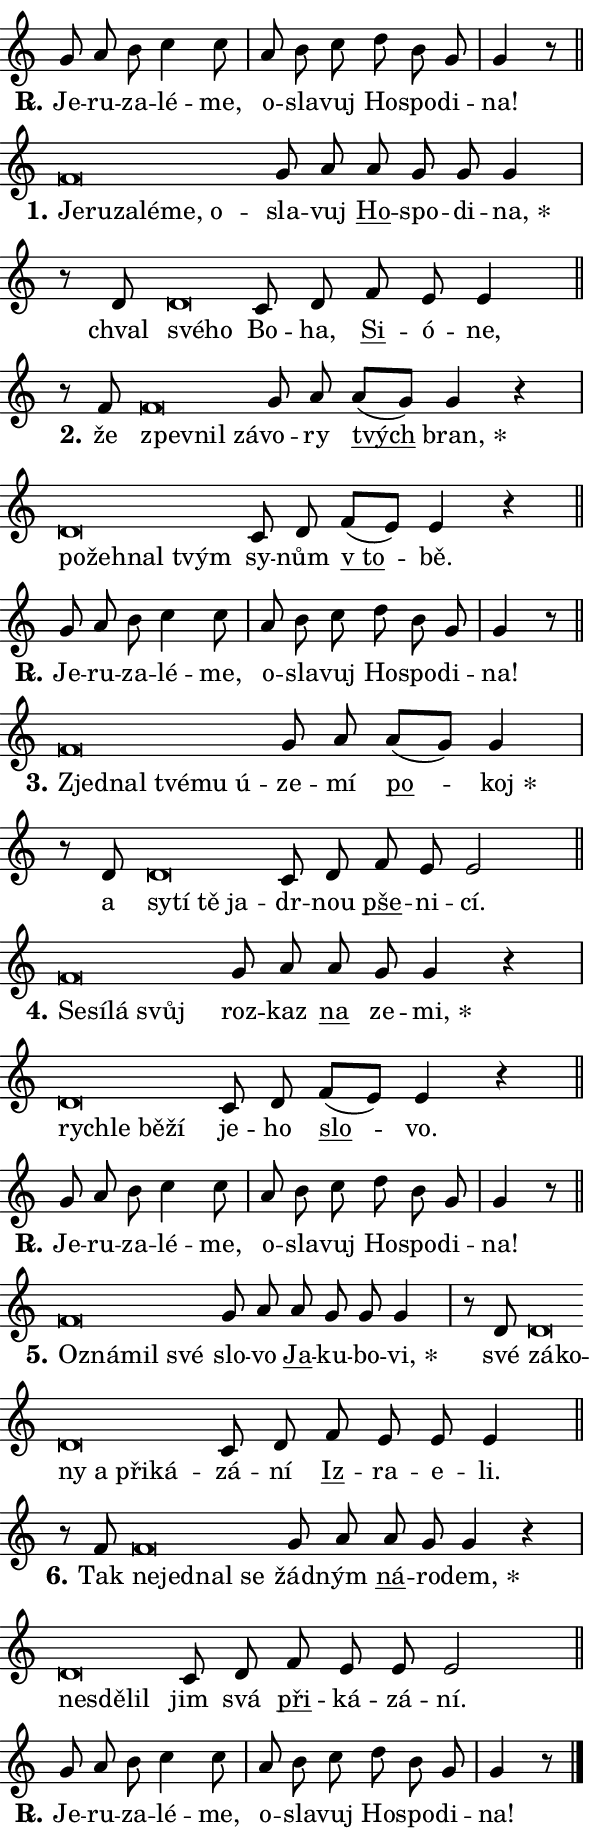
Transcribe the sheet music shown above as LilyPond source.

\version "2.24.0"
\header { tagline = "" }
\paper {
  indent = 0\cm
  top-margin = 0\cm
  right-margin = 0.13\cm % to fit lyric hyphens
  bottom-margin = 0\cm
  left-margin = 0\cm
  paper-width = 10\cm
  page-breaking = #ly:one-page-breaking
  system-system-spacing.basic-distance = #11
  score-system-spacing.basic-distance = #11
  ragged-last = ##f
}


%% Author: Thomas Morley
%% https://lists.gnu.org/archive/html/lilypond-user/2020-05/msg00002.html
#(define (line-position grob)
"Returns position of @var[grob} in current system:
   @code{'start}, if at first time-step
   @code{'end}, if at last time-step
   @code{'middle} otherwise
"
  (let* ((col (ly:item-get-column grob))
         (ln (ly:grob-object col 'left-neighbor))
         (rn (ly:grob-object col 'right-neighbor))
         (col-to-check-left (if (ly:grob? ln) ln col))
         (col-to-check-right (if (ly:grob? rn) rn col))
         (break-dir-left
           (and
             (ly:grob-property col-to-check-left 'non-musical #f)
             (ly:item-break-dir col-to-check-left)))
         (break-dir-right
           (and
             (ly:grob-property col-to-check-right 'non-musical #f)
             (ly:item-break-dir col-to-check-right))))
        (cond ((eqv? 1 break-dir-left) 'start)
              ((eqv? -1 break-dir-right) 'end)
              (else 'middle))))

#(define (tranparent-at-line-position vctor)
  (lambda (grob)
  "Relying on @code{line-position} select the relevant enry from @var{vctor}.
Used to determine transparency,"
    (case (line-position grob)
      ((end) (not (vector-ref vctor 0)))
      ((middle) (not (vector-ref vctor 1)))
      ((start) (not (vector-ref vctor 2))))))

noteHeadBreakVisibility =
#(define-music-function (break-visibility)(vector?)
"Makes @code{NoteHead}s transparent relying on @var{break-visibility}"
#{
  \override NoteHead.transparent =
    #(tranparent-at-line-position break-visibility)
#})

#(define delete-ledgers-for-transparent-note-heads
  (lambda (grob)
    "Reads whether a @code{NoteHead} is transparent.
If so this @code{NoteHead} is removed from @code{'note-heads} from
@var{grob}, which is supposed to be @code{LedgerLineSpanner}.
As a result ledgers are not printed for this @code{NoteHead}"
    (let* ((nhds-array (ly:grob-object grob 'note-heads))
           (nhds-list
             (if (ly:grob-array? nhds-array)
                 (ly:grob-array->list nhds-array)
                 '()))
           ;; Relies on the transparent-property being done before
           ;; Staff.LedgerLineSpanner.after-line-breaking is executed.
           ;; This is fragile ...
           (to-keep
             (remove
               (lambda (nhd)
                 (ly:grob-property nhd 'transparent #f))
               nhds-list)))
      ;; TODO find a better method to iterate over grob-arrays, similiar
      ;; to filter/remove etc for lists
      ;; For now rebuilt from scratch
      (set! (ly:grob-object grob 'note-heads)  '())
      (for-each
        (lambda (nhd)
          (ly:pointer-group-interface::add-grob grob 'note-heads nhd))
        to-keep))))

squashNotes = {
  \override NoteHead.X-extent = #'(-0.2 . 0.2)
  \override NoteHead.Y-extent = #'(-0.75 . 0)
  \override NoteHead.stencil =
    #(lambda (grob)
       (let ((pos (ly:grob-property grob 'staff-position)))
         (begin
           (if (< pos -7) (display "ERROR: Lower brevis then expected\n") (display ""))
           (if (<= pos -6) ly:text-interface::print ly:note-head::print))))
}
unSquashNotes = {
  \revert NoteHead.X-extent
  \revert NoteHead.Y-extent
  \revert NoteHead.stencil
}

hideNotes = \noteHeadBreakVisibility #begin-of-line-visible
unHideNotes = \noteHeadBreakVisibility #all-visible

% work-around for resetting accidentals
% https://lilypond.org/doc/v2.23/Documentation/notation/displaying-rhythms#unmetered-music
cadenzaMeasure = {
  \cadenzaOff
  \partial 1024 s1024
  \cadenzaOn
}

#(define-markup-command (accent layout props text) (markup?)
  "Underline accented syllable"
  (interpret-markup layout props
    #{\markup \override #'(offset . 4.3) \underline { #text }#}))

responsum = \markup \concat {
  "R" \hspace #-1.05 \path #0.1 #'((moveto 0 0.07) (lineto 0.9 0.8)) \hspace #0.05 "."
}

spaceSize = #0.6828661417322834 % exact space size for TeX Gyre Schola

\layout {
  \context {
    \Staff
    \remove "Time_signature_engraver"
    \override LedgerLineSpanner.after-line-breaking = #delete-ledgers-for-transparent-note-heads
  }
  \context {
    \Lyrics {
      \override LyricSpace.minimum-distance = \spaceSize
      \override LyricText.font-name = #"TeX Gyre Schola"
      \override LyricText.font-size = 1
      \override StanzaNumber.font-name = #"TeX Gyre Schola Bold"
      \override StanzaNumber.font-size = 1
    }
  }
  \context {
    \Score 
    \override NoteHead.text =
      #(lambda (grob) 
        (let ((pos (ly:grob-property grob 'staff-position)))
          #{\markup {
            \combine
              \halign #-0.55 \raise #(if (= pos -6) 0 0.5) \override #'(thickness . 2) \draw-line #'(3.2 . 0)
              \musicglyph "noteheads.sM1"
          }#}))
  }
}

% magnetic-lyrics.ily
%
%   written by
%     Jean Abou Samra <jean@abou-samra.fr>
%     Werner Lemberg <wl@gnu.org>
%
%   adapted by
%     Jiri Hon <jiri.hon@gmail.com>
%
% Version 2022-Apr-15

% https://www.mail-archive.com/lilypond-user@gnu.org/msg149350.html

#(define (Left_hyphen_pointer_engraver context)
   "Collect syllable-hyphen-syllable occurrences in lyrics and store
them in properties.  This engraver only looks to the left.  For
example, if the lyrics input is @code{foo -- bar}, it does the
following.

@itemize @bullet
@item
Set the @code{text} property of the @code{LyricHyphen} grob between
@q{foo} and @q{bar} to @code{foo}.

@item
Set the @code{left-hyphen} property of the @code{LyricText} grob with
text @q{foo} to the @code{LyricHyphen} grob between @q{foo} and
@q{bar}.
@end itemize

Use this auxiliary engraver in combination with the
@code{lyric-@/text::@/apply-@/magnetic-@/offset!} hook."
   (let ((hyphen #f)
         (text #f))
     (make-engraver
      (acknowledgers
       ((lyric-syllable-interface engraver grob source-engraver)
        (set! text grob)))
      (end-acknowledgers
       ((lyric-hyphen-interface engraver grob source-engraver)
        ;(when (not (grob::has-interface grob 'lyric-space-interface))
          (set! hyphen grob)));)
      ((stop-translation-timestep engraver)
       (when (and text hyphen)
         (ly:grob-set-object! text 'left-hyphen hyphen))
       (set! text #f)
       (set! hyphen #f)))))

#(define (lyric-text::apply-magnetic-offset! grob)
   "If the space between two syllables is less than the value in
property @code{LyricText@/.details@/.squash-threshold}, move the right
syllable to the left so that it gets concatenated with the left
syllable.

Use this function as a hook for
@code{LyricText@/.after-@/line-@/breaking} if the
@code{Left_@/hyphen_@/pointer_@/engraver} is active."
   (let ((hyphen (ly:grob-object grob 'left-hyphen #f)))
     (when hyphen
       (let ((left-text (ly:spanner-bound hyphen LEFT)))
         (when (grob::has-interface left-text 'lyric-syllable-interface)
           (let* ((common (ly:grob-common-refpoint grob left-text X))
                  (this-x-ext (ly:grob-extent grob common X))
                  (left-x-ext
                   (begin
                     ;; Trigger magnetism for left-text.
                     (ly:grob-property left-text 'after-line-breaking)
                     (ly:grob-extent left-text common X)))
                  ;; `delta` is the gap width between two syllables.
                  (delta (- (interval-start this-x-ext)
                            (interval-end left-x-ext)))
                  (details (ly:grob-property grob 'details))
                  (threshold (assoc-get 'squash-threshold details 0.2)))
             (when (< delta threshold)
               (let* (;; We have to manipulate the input text so that
                      ;; ligatures crossing syllable boundaries are not
                      ;; disabled.  For languages based on the Latin
                      ;; script this is essentially a beautification.
                      ;; However, for non-Western scripts it can be a
                      ;; necessity.
                      (lt (ly:grob-property left-text 'text))
                      (rt (ly:grob-property grob 'text))
                      (is-space (grob::has-interface hyphen 'lyric-space-interface))
                      (space (if is-space " " ""))
                      (extra-delta (if is-space spaceSize 0))
                      ;; Append new syllable.
                      (ltrt-space (if (and (string? lt) (string? rt))
                                (string-append lt space rt)
                                (make-concat-markup (list lt space rt))))
                      ;; Right-align `ltrt` to the right side.
                      (ltrt-space-markup (grob-interpret-markup
                               grob
                               (make-translate-markup
                                (cons (interval-length this-x-ext) 0)
                                (make-right-align-markup ltrt-space)))))
                 (begin
                   ;; Don't print `left-text`.
                   (ly:grob-set-property! left-text 'stencil #f)
                   ;; Set text and stencil (which holds all collected
                   ;; syllables so far) and shift it to the left.
                   (ly:grob-set-property! grob 'text ltrt-space)
                   (ly:grob-set-property! grob 'stencil ltrt-space-markup)
                   (ly:grob-translate-axis! grob (- (- delta extra-delta)) X))))))))))


#(define (lyric-hyphen::displace-bounds-first grob)
   ;; Make very sure this callback isn't triggered too early.
   (let ((left (ly:spanner-bound grob LEFT))
         (right (ly:spanner-bound grob RIGHT)))
     (ly:grob-property left 'after-line-breaking)
     (ly:grob-property right 'after-line-breaking)
     (ly:lyric-hyphen::print grob)))

squashThreshold = #0.4

\layout {
  \context {
    \Lyrics
    \consists #Left_hyphen_pointer_engraver
    \override LyricText.after-line-breaking =
      #lyric-text::apply-magnetic-offset!
    \override LyricHyphen.stencil = #lyric-hyphen::displace-bounds-first
    \override LyricText.details.squash-threshold = \squashThreshold
    \override LyricHyphen.minimum-distance = 0
    \override LyricHyphen.minimum-length = \squashThreshold
  }
}

squashText = \override LyricText.details.squash-threshold = 9999
unSquashText = \override LyricText.details.squash-threshold = \squashThreshold

leftText = \override LyricText.self-alignment-X = #LEFT
unLeftText = \revert LyricText.self-alignment-X

starOffset = #(lambda (grob) 
                (let ((x_offset (ly:self-alignment-interface::aligned-on-x-parent grob)))
                  (if (= x_offset 0) 0 (+ x_offset 1.2))))

star = #(define-music-function (syllable)(string?)
"Append star separator at the end of a syllable"
#{
  \once \override LyricText.X-offset = #starOffset
  \lyricmode { \markup {
    #syllable
    \override #'((font-name . "TeX Gyre Schola Bold")) \hspace #0.2 \lower #0.65 \larger "*"
  } }
#})

starAccent = #(define-music-function (syllable)(string?)
"Append star separator at the end of a syllable and make accent"
#{
  \once \override LyricText.X-offset = #starOffset
  \lyricmode { \markup {
    \accent #syllable
    \override #'((font-name . "TeX Gyre Schola Bold")) \hspace #0.2 \lower #0.65 \larger "*"
  } }
#})

breath = #(define-music-function (syllable)(string?)
"Append breathing indicator at the end of a syllable"
#{
  \lyricmode { \markup { #syllable "+" } }
#})

optionalBreath = #(define-music-function (syllable)(string?)
"Append optional breathing indicator at the end of a syllable"
#{
  \lyricmode { \markup { #syllable "(+)" } }
#})


\score {
    <<
        \new Voice = "melody" { \cadenzaOn \key c \major \relative { g'8 a b c4 c8 \cadenzaMeasure \bar "|" a b c \bar "" d b g \cadenzaMeasure \bar "|" g4 r8 \cadenzaMeasure \bar "||" \break } }
        \new Lyrics \lyricsto "melody" { \lyricmode { \set stanza = \responsum
Je -- ru -- za -- lé -- me, o -- sla -- vuj Ho -- spo -- di -- na! } }
    >>
    \layout {}
}

\score {
    <<
        \new Voice = "melody" { \cadenzaOn \key c \major \relative { \squashNotes f'\breve*1/16 \hideNotes \breve*1/16 \bar "" \breve*1/16 \bar "" \breve*1/16 \bar "" \breve*1/16 \breve*1/16 \bar "" \unHideNotes \unSquashNotes g8 a \bar "" a g g g4 \cadenzaMeasure \bar "|" r8 d \squashNotes d\breve*1/16 \hideNotes \breve*1/16 \bar "" \unHideNotes \unSquashNotes c8 d \bar "" f e e4 \cadenzaMeasure \bar "||" \break } }
        \new Lyrics \lyricsto "melody" { \lyricmode { \set stanza = "1."
\leftText Je -- \squashText ru -- za -- lé -- me, o -- \unLeftText \unSquashText sla -- vuj \markup \accent Ho -- spo -- di -- \star na, chval \leftText své -- \squashText ho \unLeftText \unSquashText Bo -- ha, \markup \accent Si -- ó -- ne, } }
    >>
    \layout {}
}

\score {
    <<
        \new Voice = "melody" { \cadenzaOn \key c \major \relative { r8 f' \squashNotes f\breve*1/16 \hideNotes \breve*1/16 \breve*1/16 \bar "" \unHideNotes \unSquashNotes g8 a \bar "" a[( g)] g4 r \cadenzaMeasure \bar "|" \squashNotes d\breve*1/16 \hideNotes \breve*1/16 \bar "" \breve*1/16 \breve*1/16 \bar "" \unHideNotes \unSquashNotes c8 d \bar "" f[( e)] e4 r \cadenzaMeasure \bar "||" \break } }
        \new Lyrics \lyricsto "melody" { \lyricmode { \set stanza = "2."
že \leftText zpev -- \squashText nil zá -- \unLeftText \unSquashText vo -- ry \markup \accent tvých \star bran, \leftText po -- \squashText žeh -- nal tvým \unLeftText \unSquashText sy -- nům \markup \accent "v to" -- bě. } }
    >>
    \layout {}
}

\score {
    <<
        \new Voice = "melody" { \cadenzaOn \key c \major \relative { g'8 a b c4 c8 \cadenzaMeasure \bar "|" a b c \bar "" d b g \cadenzaMeasure \bar "|" g4 r8 \cadenzaMeasure \bar "||" \break } }
        \new Lyrics \lyricsto "melody" { \lyricmode { \set stanza = \responsum
Je -- ru -- za -- lé -- me, o -- sla -- vuj Ho -- spo -- di -- na! } }
    >>
    \layout {}
}

\score {
    <<
        \new Voice = "melody" { \cadenzaOn \key c \major \relative { \squashNotes f'\breve*1/16 \hideNotes \breve*1/16 \bar "" \breve*1/16 \bar "" \breve*1/16 \breve*1/16 \bar "" \unHideNotes \unSquashNotes g8 a \bar "" a[( g)] g4 \cadenzaMeasure \bar "|" r8 d \squashNotes d\breve*1/16 \hideNotes \breve*1/16 \bar "" \breve*1/16 \breve*1/16 \bar "" \unHideNotes \unSquashNotes c8 d \bar "" f e e2 \cadenzaMeasure \bar "||" \break } }
        \new Lyrics \lyricsto "melody" { \lyricmode { \set stanza = "3."
\leftText Zjed -- \squashText nal tvé -- mu ú -- \unLeftText \unSquashText ze -- mí \markup \accent po -- \star koj a \leftText sy -- \squashText tí tě ja -- \unLeftText \unSquashText dr -- nou \markup \accent pše -- ni -- cí. } }
    >>
    \layout {}
}

\score {
    <<
        \new Voice = "melody" { \cadenzaOn \key c \major \relative { \squashNotes f'\breve*1/16 \hideNotes \breve*1/16 \bar "" \breve*1/16 \breve*1/16 \bar "" \unHideNotes \unSquashNotes g8 a \bar "" a g g4 r \cadenzaMeasure \bar "|" \squashNotes d\breve*1/16 \hideNotes \breve*1/16 \bar "" \breve*1/16 \breve*1/16 \bar "" \unHideNotes \unSquashNotes c8 d \bar "" f[( e)] e4 r \cadenzaMeasure \bar "||" \break } }
        \new Lyrics \lyricsto "melody" { \lyricmode { \set stanza = "4."
\leftText Se -- \squashText sí -- lá svůj \unLeftText \unSquashText roz -- kaz \markup \accent na ze -- \star mi, \leftText rych -- \squashText le bě -- ží \unLeftText \unSquashText je -- ho \markup \accent slo -- vo. } }
    >>
    \layout {}
}

\score {
    <<
        \new Voice = "melody" { \cadenzaOn \key c \major \relative { g'8 a b c4 c8 \cadenzaMeasure \bar "|" a b c \bar "" d b g \cadenzaMeasure \bar "|" g4 r8 \cadenzaMeasure \bar "||" \break } }
        \new Lyrics \lyricsto "melody" { \lyricmode { \set stanza = \responsum
Je -- ru -- za -- lé -- me, o -- sla -- vuj Ho -- spo -- di -- na! } }
    >>
    \layout {}
}

\score {
    <<
        \new Voice = "melody" { \cadenzaOn \key c \major \relative { \squashNotes f'\breve*1/16 \hideNotes \breve*1/16 \bar "" \breve*1/16 \breve*1/16 \bar "" \unHideNotes \unSquashNotes g8 a \bar "" a g g g4 \cadenzaMeasure \bar "|" r8 d \squashNotes d\breve*1/16 \hideNotes \breve*1/16 \bar "" \breve*1/16 \bar "" \breve*1/16 \bar "" \breve*1/16 \breve*1/16 \bar "" \unHideNotes \unSquashNotes c8 d \bar "" f e e e4 \cadenzaMeasure \bar "||" \break } }
        \new Lyrics \lyricsto "melody" { \lyricmode { \set stanza = "5."
\leftText Oz -- \squashText ná -- mil své \unLeftText \unSquashText slo -- vo \markup \accent Ja -- ku -- bo -- \star vi, své \leftText zá -- \squashText ko -- ny a při -- ká -- \unLeftText \unSquashText zá -- ní \markup \accent Iz -- ra -- e -- li. } }
    >>
    \layout {}
}

\score {
    <<
        \new Voice = "melody" { \cadenzaOn \key c \major \relative { r8 f' \squashNotes f\breve*1/16 \hideNotes \breve*1/16 \bar "" \breve*1/16 \breve*1/16 \bar "" \unHideNotes \unSquashNotes g8 a \bar "" a g g4 r \cadenzaMeasure \bar "|" \squashNotes d\breve*1/16 \hideNotes \breve*1/16 \breve*1/16 \bar "" \unHideNotes \unSquashNotes c8 d \bar "" f e e e2 \cadenzaMeasure \bar "||" \break } }
        \new Lyrics \lyricsto "melody" { \lyricmode { \set stanza = "6."
Tak \leftText ne -- \squashText jed -- nal se \unLeftText \unSquashText žád -- ným \markup \accent ná -- ro -- \star dem, \leftText ne -- \squashText sdě -- lil \unLeftText \unSquashText jim svá \markup \accent při -- ká -- zá -- ní. } }
    >>
    \layout {}
}

\score {
    <<
        \new Voice = "melody" { \cadenzaOn \key c \major \relative { g'8 a b c4 c8 \cadenzaMeasure \bar "|" a b c \bar "" d b g \cadenzaMeasure \bar "|" g4 r8 \cadenzaMeasure \bar "||" \break } \bar "|." }
        \new Lyrics \lyricsto "melody" { \lyricmode { \set stanza = \responsum
Je -- ru -- za -- lé -- me, o -- sla -- vuj Ho -- spo -- di -- na! } }
    >>
    \layout {}
}
